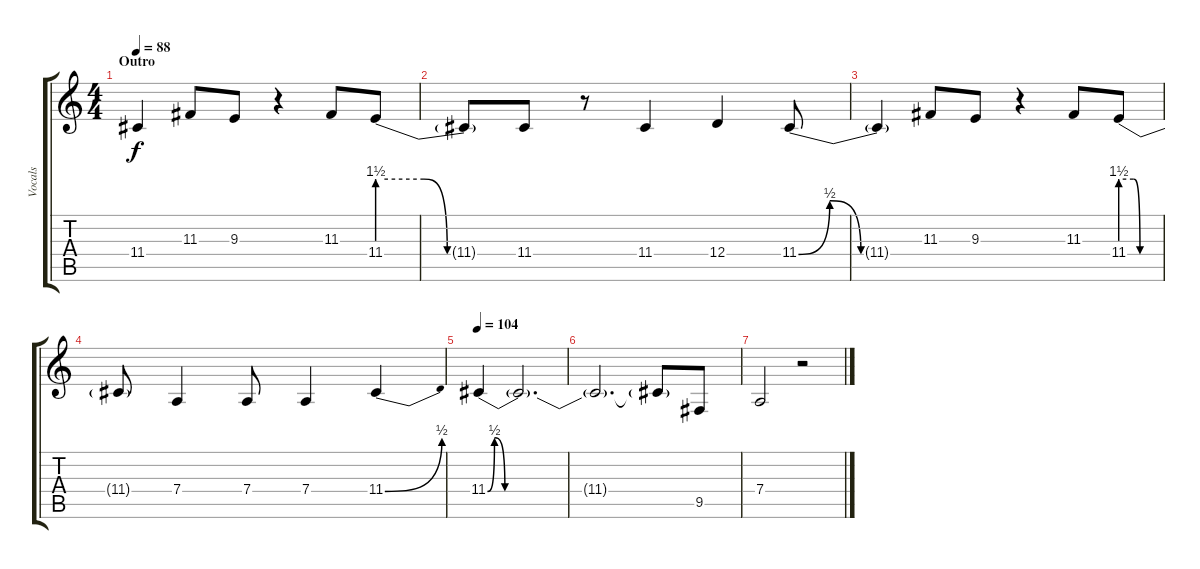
\track ("Vocals" "Vocals") {instrument tenorsax}
\staff {score tabs}
\tuning (E4 B3 G3 D3 A2 E2) {hide}
\ts (4 4)
\section ("" "Outro")
\tempo 88
\clef g2
\ks c
11.4{t}.4{dy f} 11.3.8 9.3.8 r.4 11.3.8 11.4{be (custom 0 6 20 6 30 0 60 0)}.8 |
11.4{t}.8 11.4.8 r.8 11.4.4 12.4.4 11.4{be (custom 0 0 15 2 30 0 60 0)}.8 |
11.4{t}.4 11.3.8 9.3.8 r.4 11.3.8 11.4{be (custom 0 6 20 6 30 0 60 0)}.8 |
11.4{t}.8 7.4.4 7.4.8 7.4.4 11.4{be (bend 0 0 60 2)}.4 |
\tempo 104
11.4{be (custom 0 0 2 2 5 0 60 0)}.4{volume 6} 11.4{t}.2{d} |
11.4{t}.2{d} 11.4{t}.8 9.5.8 |
7.4.2 r.2
